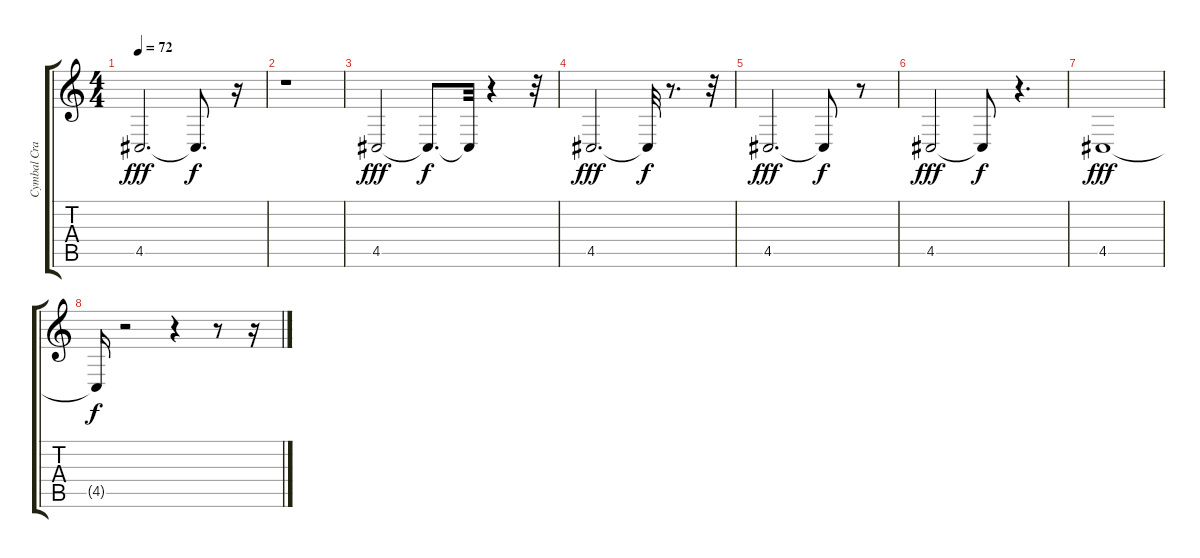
\track ("Cymbal Crashes" "Cymbal Cra") {instrument lead3calliope}
\staff {score tabs}
\tuning (E4 B3 G3 D3 A2 E2) {hide}
\ts (4 4)
\tempo 72
\clef g2
\ks c
4.5.2{d dy fff} 4.5{t}.8{d dy f} r.16 |
r.1 |
4.5.2{dy fff} 4.5{t}.8{d dy f} 4.5{t}.32 r.4 r.32 |
4.5.2{d dy fff} 4.5{t}.32{dy f} r.8{d} r.32 |
4.5.2{d dy fff} 4.5{t}.8{dy f} r.8 |
4.5.2{dy fff} 4.5{t}.8{dy f} r.4{d} |
4.5.1{dy fff} |
4.5{t}.16{dy f} r.2 r.4 r.8 r.16
